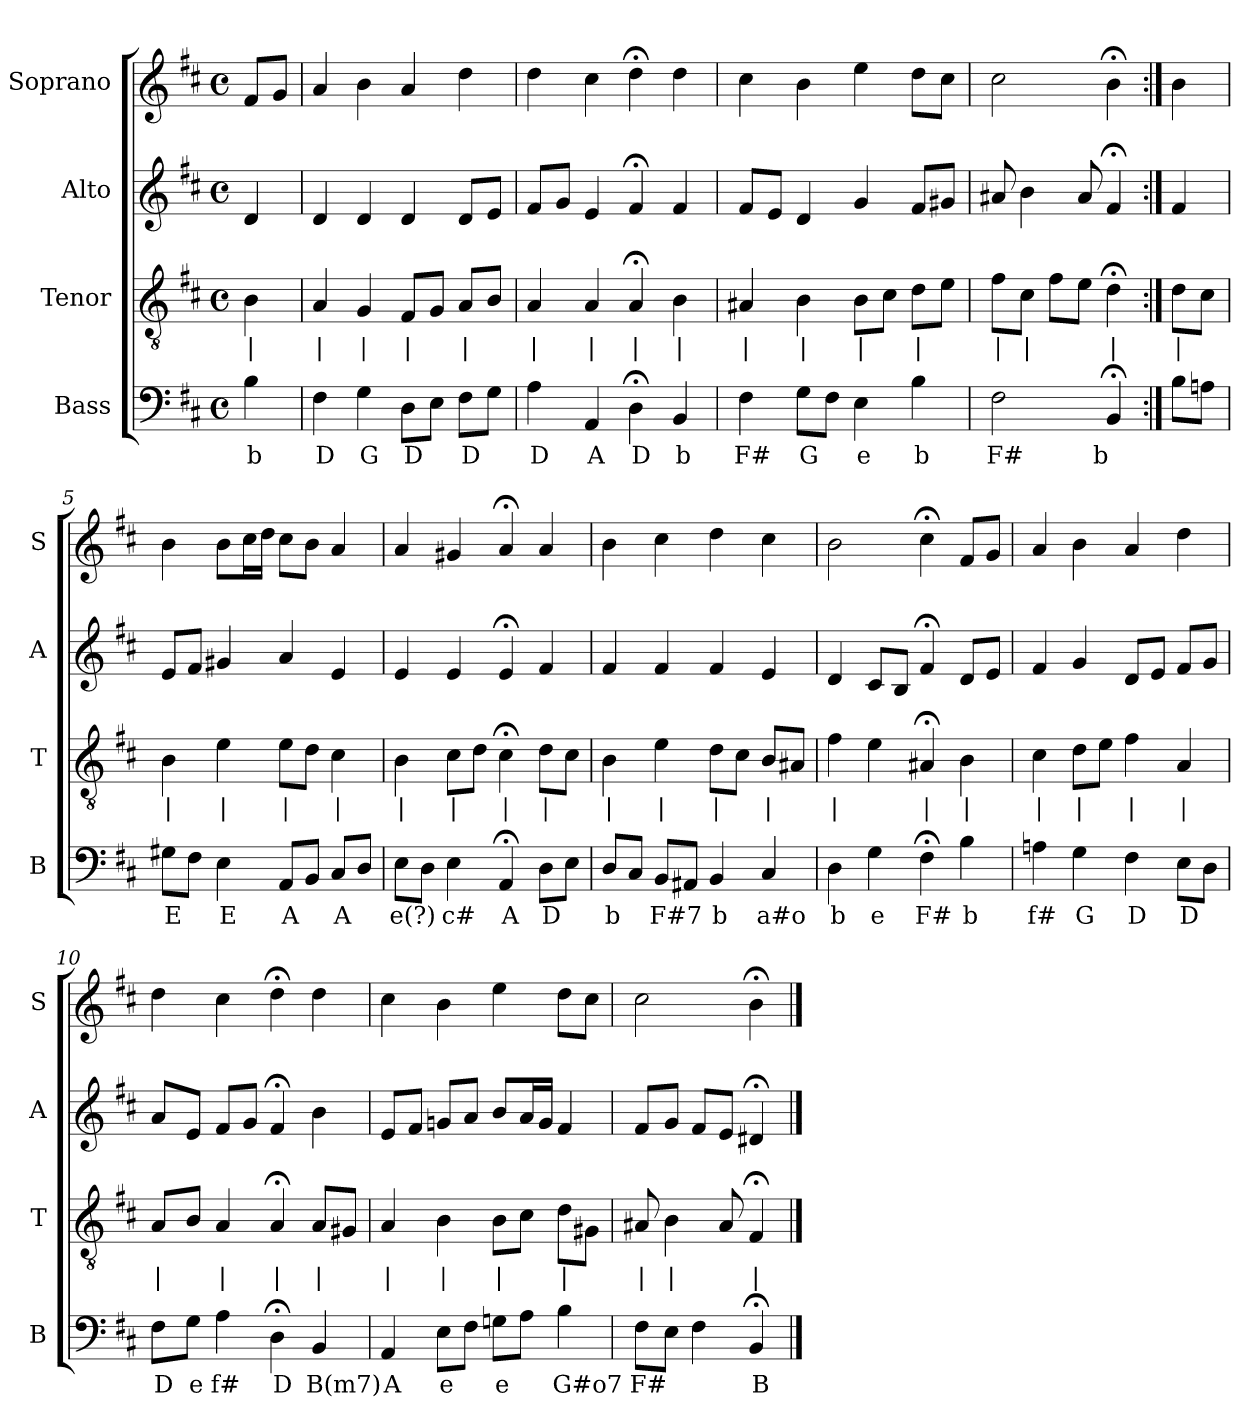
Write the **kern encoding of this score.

**kern	**text	**kern	**text	**kern	**kern
*part4	*part4	*part3	*part3	*part2	*part1
*staff4	*staff4	*staff3	*staff3	*staff2	*staff1
*I"Bass	*	*I"Tenor	*	*I"Alto	*I"Soprano
*I'B	*	*I'T	*	*I'A	*I'S
*clefF4	*	*clefGv2	*	*clefG2	*clefG2
*k[f#c#]	*	*k[f#c#]	*	*k[f#c#]	*k[f#c#]
*b:	*	*b:	*	*b:	*b:
*M4/4	*	*M4/4	*	*M4/4	*M4/4
*met(c)	*	*met(c)	*	*met(c)	*met(c)
*MM100	*	*MM100	*	*MM100	*MM100
=	=	=	=	=	=
4B	b	4B	|	4d	8f#L
.	.	.	.	.	8gJ
=1	=1	=1	=1	=1	=1
4F#	D	4A	|	4d	4a
4G	G	4G	|	4d	4b
8DL	D	8F#L	|	4d	4a
8EJ	.	8GJ	.	.	.
8F#L	D	8AL	|	8dL	4dd
8GJ	.	8BJ	.	8eJ	.
=2	=2	=2	=2	=2	=2
4A	D	4A	|	8f#L	4dd
.	.	.	.	8gJ	.
4AA	A	4A	|	4e	4cc#
4D;<	D	4A;<	|	4f#;<	4dd;<
4BB	b	4B	|	4f#	4dd
=3	=3	=3	=3	=3	=3
4F#	F#	4A#X	|	8f#L	4cc#
.	.	.	.	8eJ	.
8GL	G	4B	|	4d	4b
8F#J	.	.	.	.	.
4E	e	8BL	|	4g	4ee
.	.	8c#J	.	.	.
4B	b	8dL	|	8f#L	8ddL
.	.	8eJ	.	8g#XJ	8cc#J
=4	=4	=4	=4	=4	=4
2F#	F#	8f#L	|	8a#X	2cc#
.	.	8c#J	|	4b	.
.	.	8f#L	.	.	.
.	.	8eJ	.	8a#	.
4BB;<	b	4d;<	|	4f#;<	4b;<
=:|!	=:|!	=:|!	=:|!	=:|!	=:|!
8BL	.	8dL	|	4f#	4b
8AnJ	.	8c#J	.	.	.
=5	=5	=5	=5	=5	=5
8G#XL	E	4B	|	8eL	4b
8F#J	.	.	.	8f#J	.
4E	E	4e	|	4g#X	8bL
.	.	.	.	.	16cc#L
.	.	.	.	.	16ddJJ
8AAL	A	8eL	|	4a	8cc#L
8BBJ	.	8dJ	.	.	8bJ
8C#L	A	4c#	|	4e	4a
8DJ	.	.	.	.	.
=6	=6	=6	=6	=6	=6
8EL	e(?)	4B	|	4e	4a
8DJ	.	.	.	.	.
4E	c#	8c#L	|	4e	4g#X
.	.	8dJ	.	.	.
4AA;<	A	4c#;<	|	4e;<	4a;<
8DL	D	8dL	|	4f#	4a
8EJ	.	8c#J	.	.	.
=7	=7	=7	=7	=7	=7
8DL	b	4B	|	4f#	4b
8C#J	.	.	.	.	.
8BBL	F#7	4e	|	4f#	4cc#
8AA#XJ	.	.	.	.	.
4BB	b	8dL	|	4f#	4dd
.	.	8c#J	.	.	.
4C#	a#o	8BL	|	4e	4cc#
.	.	8A#XJ	.	.	.
=8	=8	=8	=8	=8	=8
4D	b	4f#	|	4d	2b
4G	e	4e	.	8c#L	.
.	.	.	.	8BJ	.
4F#;<	F#	4A#X;<	|	4f#;<	4cc#;<
4B	b	4B	|	8dL	8f#L
.	.	.	.	8eJ	8gJ
=9	=9	=9	=9	=9	=9
4An	f#	4c#	|	4f#	4a
4G	G	8dL	|	4g	4b
.	.	8eJ	.	.	.
4F#	D	4f#	|	8dL	4a
.	.	.	.	8eJ	.
8EL	D	4A	|	8f#L	4dd
8DJ	.	.	.	8gJ	.
=10	=10	=10	=10	=10	=10
8F#L	D	8AL	|	8aL	4dd
8GJ	e	8BJ	.	8eJ	.
4A	f#	4A	|	8f#L	4cc#
.	.	.	.	8gJ	.
4D;<	D	4A;<	|	4f#;<	4dd;<
4BB	B(m7)	8AL	|	4b	4dd
.	.	8G#XJ	.	.	.
=11	=11	=11	=11	=11	=11
4AA	A	4A	|	8eL	4cc#
.	.	.	.	8f#J	.
8EL	e	4B	|	8gnL	4b
8F#J	.	.	.	8aJ	.
8GnL	e	8BL	|	8bL	4ee
8AJ	.	8c#J	.	16aL	.
.	.	.	.	16gJJ	.
4B	G#o7	8dL	|	4f#	8ddL
.	.	8G#XJ	.	.	8cc#J
=12	=12	=12	=12	=12	=12
8F#L	F#	8A#X	|	8f#L	2cc#
8EJ	.	4B	|	8gJ	.
4F#	.	.	.	8f#L	.
.	.	8A#	.	8eJ	.
4BB;<	B	4F#;<	|	4d#X;<	4b;<
==	==	==	==	==	==
*-	*-	*-	*-	*-	*-
